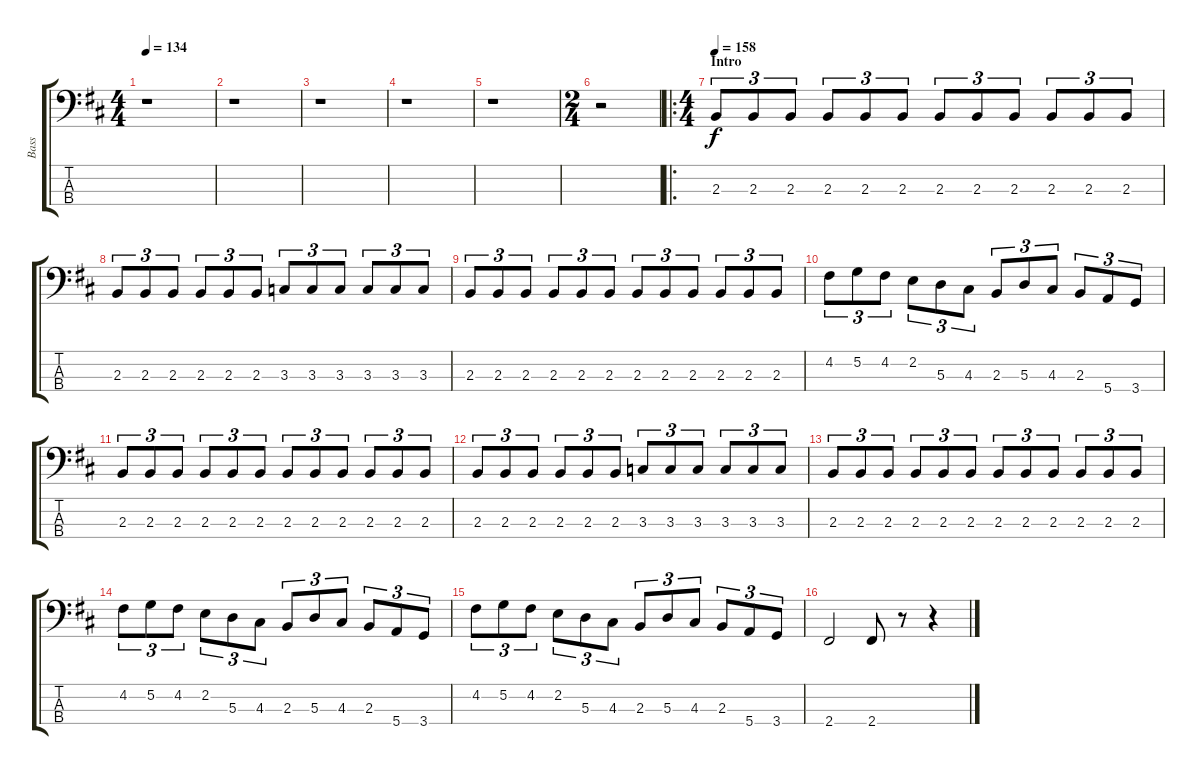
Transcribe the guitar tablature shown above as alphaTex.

\track ("Bass" "Bass") {instrument electricbassfinger}
\staff {score tabs}
\tuning (G2 D2 A1 E1) {hide}
\ts (4 4)
\tempo 134
\clef f4
\ks d
r.1{dy f} |
r.1 |
r.1 |
r.1 |
r.1 |
\ts (2 4)
r.2 |
\ro
\ts (4 4)
\section ("" "Intro")
\tempo 158
2.3.8{tu (3 2)} 2.3.8{tu (3 2)} 2.3.8{tu (3 2)} 2.3.8{tu (3 2)} 2.3.8{tu (3 2)} 2.3.8{tu (3 2)} 2.3.8{tu (3 2)} 2.3.8{tu (3 2)} 2.3.8{tu (3 2)} 2.3.8{tu (3 2)} 2.3.8{tu (3 2)} 2.3.8{tu (3 2)} |
2.3.8{tu (3 2)} 2.3.8{tu (3 2)} 2.3.8{tu (3 2)} 2.3.8{tu (3 2)} 2.3.8{tu (3 2)} 2.3.8{tu (3 2)} 3.3.8{tu (3 2)} 3.3.8{tu (3 2)} 3.3.8{tu (3 2)} 3.3.8{tu (3 2)} 3.3.8{tu (3 2)} 3.3.8{tu (3 2)} |
2.3.8{tu (3 2)} 2.3.8{tu (3 2)} 2.3.8{tu (3 2)} 2.3.8{tu (3 2)} 2.3.8{tu (3 2)} 2.3.8{tu (3 2)} 2.3.8{tu (3 2)} 2.3.8{tu (3 2)} 2.3.8{tu (3 2)} 2.3.8{tu (3 2)} 2.3.8{tu (3 2)} 2.3.8{tu (3 2)} |
4.2.8{tu (3 2)} 5.2.8{tu (3 2)} 4.2.8{tu (3 2)} 2.2.8{tu (3 2)} 5.3.8{tu (3 2)} 4.3.8{tu (3 2)} 2.3.8{tu (3 2)} 5.3.8{tu (3 2)} 4.3.8{tu (3 2)} 2.3.8{tu (3 2)} 5.4.8{tu (3 2)} 3.4.8{tu (3 2)} |
2.3.8{tu (3 2)} 2.3.8{tu (3 2)} 2.3.8{tu (3 2)} 2.3.8{tu (3 2)} 2.3.8{tu (3 2)} 2.3.8{tu (3 2)} 2.3.8{tu (3 2)} 2.3.8{tu (3 2)} 2.3.8{tu (3 2)} 2.3.8{tu (3 2)} 2.3.8{tu (3 2)} 2.3.8{tu (3 2)} |
2.3.8{tu (3 2)} 2.3.8{tu (3 2)} 2.3.8{tu (3 2)} 2.3.8{tu (3 2)} 2.3.8{tu (3 2)} 2.3.8{tu (3 2)} 3.3.8{tu (3 2)} 3.3.8{tu (3 2)} 3.3.8{tu (3 2)} 3.3.8{tu (3 2)} 3.3.8{tu (3 2)} 3.3.8{tu (3 2)} |
2.3.8{tu (3 2)} 2.3.8{tu (3 2)} 2.3.8{tu (3 2)} 2.3.8{tu (3 2)} 2.3.8{tu (3 2)} 2.3.8{tu (3 2)} 2.3.8{tu (3 2)} 2.3.8{tu (3 2)} 2.3.8{tu (3 2)} 2.3.8{tu (3 2)} 2.3.8{tu (3 2)} 2.3.8{tu (3 2)} |
4.2.8{tu (3 2)} 5.2.8{tu (3 2)} 4.2.8{tu (3 2)} 2.2.8{tu (3 2)} 5.3.8{tu (3 2)} 4.3.8{tu (3 2)} 2.3.8{tu (3 2)} 5.3.8{tu (3 2)} 4.3.8{tu (3 2)} 2.3.8{tu (3 2)} 5.4.8{tu (3 2)} 3.4.8{tu (3 2)} |
4.2.8{tu (3 2)} 5.2.8{tu (3 2)} 4.2.8{tu (3 2)} 2.2.8{tu (3 2)} 5.3.8{tu (3 2)} 4.3.8{tu (3 2)} 2.3.8{tu (3 2)} 5.3.8{tu (3 2)} 4.3.8{tu (3 2)} 2.3.8{tu (3 2)} 5.4.8{tu (3 2)} 3.4.8{tu (3 2)} |
2.4.2 2.4.8 r.8 r.4
